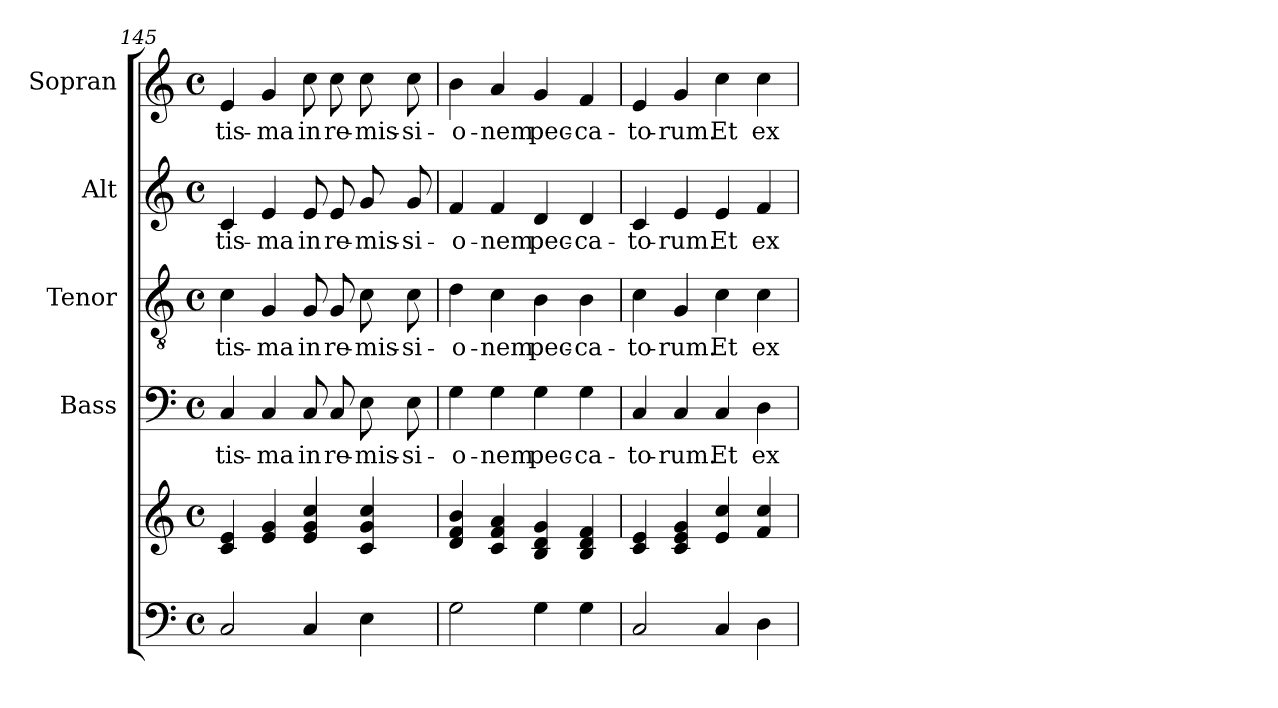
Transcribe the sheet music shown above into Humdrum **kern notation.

**kern	**kern	**kern	**text	**kern	**text	**kern	**text	**kern	**text
*part5	*part5	*part4	*part4	*part3	*part3	*part2	*part2	*part1	*part1
*staff6	*staff5	*staff4	*staff4	*staff3	*staff3	*staff2	*staff2	*staff1	*staff1
*	*	*I"Bass	*	*I"Tenor	*	*I"Alt	*	*I"Sopran	*
*	*	*I'B.	*	*I'T.	*	*I'A.	*	*I'S.	*
!!LO:PB:g=z
*clefF4	*clefG2	*clefF4	*	*clefGv2	*	*clefG2	*	*clefG2	*
*k[]	*k[]	*k[]	*	*k[]	*	*k[]	*	*k[]	*
*C:	*C:	*C:	*	*C:	*	*C:	*	*C:	*
*M4/4	*M4/4	*M4/4	*	*M4/4	*	*M4/4	*	*M4/4	*
*met(c)	*met(c)	*met(c)	*	*met(c)	*	*met(c)	*	*met(c)	*
=145	=145	=145	=145	=145	=145	=145	=145	=145	=145
!	!	!	!LO:LY:b	!	!LO:LY:b	!	!LO:LY:b	!	!LO:LY:b
2C/	4c/ 4e/	4C/	-tis-	4c\	-tis-	4c/	-tis-	4e/	-tis-
!	!	!	!LO:LY:b	!	!LO:LY:b	!	!LO:LY:b	!	!LO:LY:b
.	4e/ 4g/	4C/	-ma	4G/	-ma	4e/	-ma	4g/	-ma
!	!	!	!LO:LY:b	!	!LO:LY:b	!	!LO:LY:b	!	!LO:LY:b
4C/	4e/ 4g/ 4cc/	8C/	in	8G/	in	8e/	in	8cc\	in
!	!	!	!LO:LY:b	!	!LO:LY:b	!	!LO:LY:b	!	!LO:LY:b
.	.	8C/	re-	8G/	re-	8e/	re-	8cc\	re-
!	!	!	!LO:LY:b	!	!LO:LY:b	!	!LO:LY:b	!	!LO:LY:b
4E\	4c/ 4g/ 4cc/	8E\	-mis-	8c\	-mis-	8g/	-mis-	8cc\	-mis-
!	!	!	!LO:LY:b	!	!LO:LY:b	!	!LO:LY:b	!	!LO:LY:b
.	.	8E\	-si-	8c\	-si-	8g/	-si-	8cc\	-si-
=146	=146	=146	=146	=146	=146	=146	=146	=146	=146
!	!	!	!LO:LY:b	!	!LO:LY:b	!	!LO:LY:b	!	!LO:LY:b
2G\	4d/ 4f/ 4b/	4G\	-o-	4d\	-o-	4f/	-o-	4b\	-o-
!	!	!	!LO:LY:b	!	!LO:LY:b	!	!LO:LY:b	!	!LO:LY:b
.	4c/ 4f/ 4a/	4G\	-nem	4c\	-nem	4f/	-nem	4a/	-nem
!	!	!	!LO:LY:b	!	!LO:LY:b	!	!LO:LY:b	!	!LO:LY:b
4G\	4B/ 4d/ 4g/	4G\	pec-	4B\	pec-	4d/	pec-	4g/	pec-
!	!	!	!LO:LY:b	!	!LO:LY:b	!	!LO:LY:b	!	!LO:LY:b
4G\	4B/ 4d/ 4f/	4G\	-ca-	4B\	-ca-	4d/	-ca-	4f/	-ca-
=147	=147	=147	=147	=147	=147	=147	=147	=147	=147
!	!	!	!LO:LY:b	!	!LO:LY:b	!	!LO:LY:b	!	!LO:LY:b
2C/	4c/ 4e/	4C/	-to-	4c\	-to-	4c/	-to-	4e/	-to-
!	!	!	!LO:LY:b	!	!LO:LY:b	!	!LO:LY:b	!	!LO:LY:b
.	4c/ 4e/ 4g/	4C/	-rum.	4G/	-rum.	4e/	-rum.	4g/	-rum.
!	!	!	!LO:LY:b	!	!LO:LY:b	!	!LO:LY:b	!	!LO:LY:b
4C/	4e/ 4cc/	4C/	Et	4c\	Et	4e/	Et	4cc\	Et
!	!	!	!LO:LY:b	!	!LO:LY:b	!	!LO:LY:b	!	!LO:LY:b
4D\	4f/ 4cc/	4D\	ex-	4c\	ex-	4f/	ex-	4cc\	ex-
=	=	=	=	=	=	=	=	=	=
*-	*-	*-	*-	*-	*-	*-	*-	*-	*-
